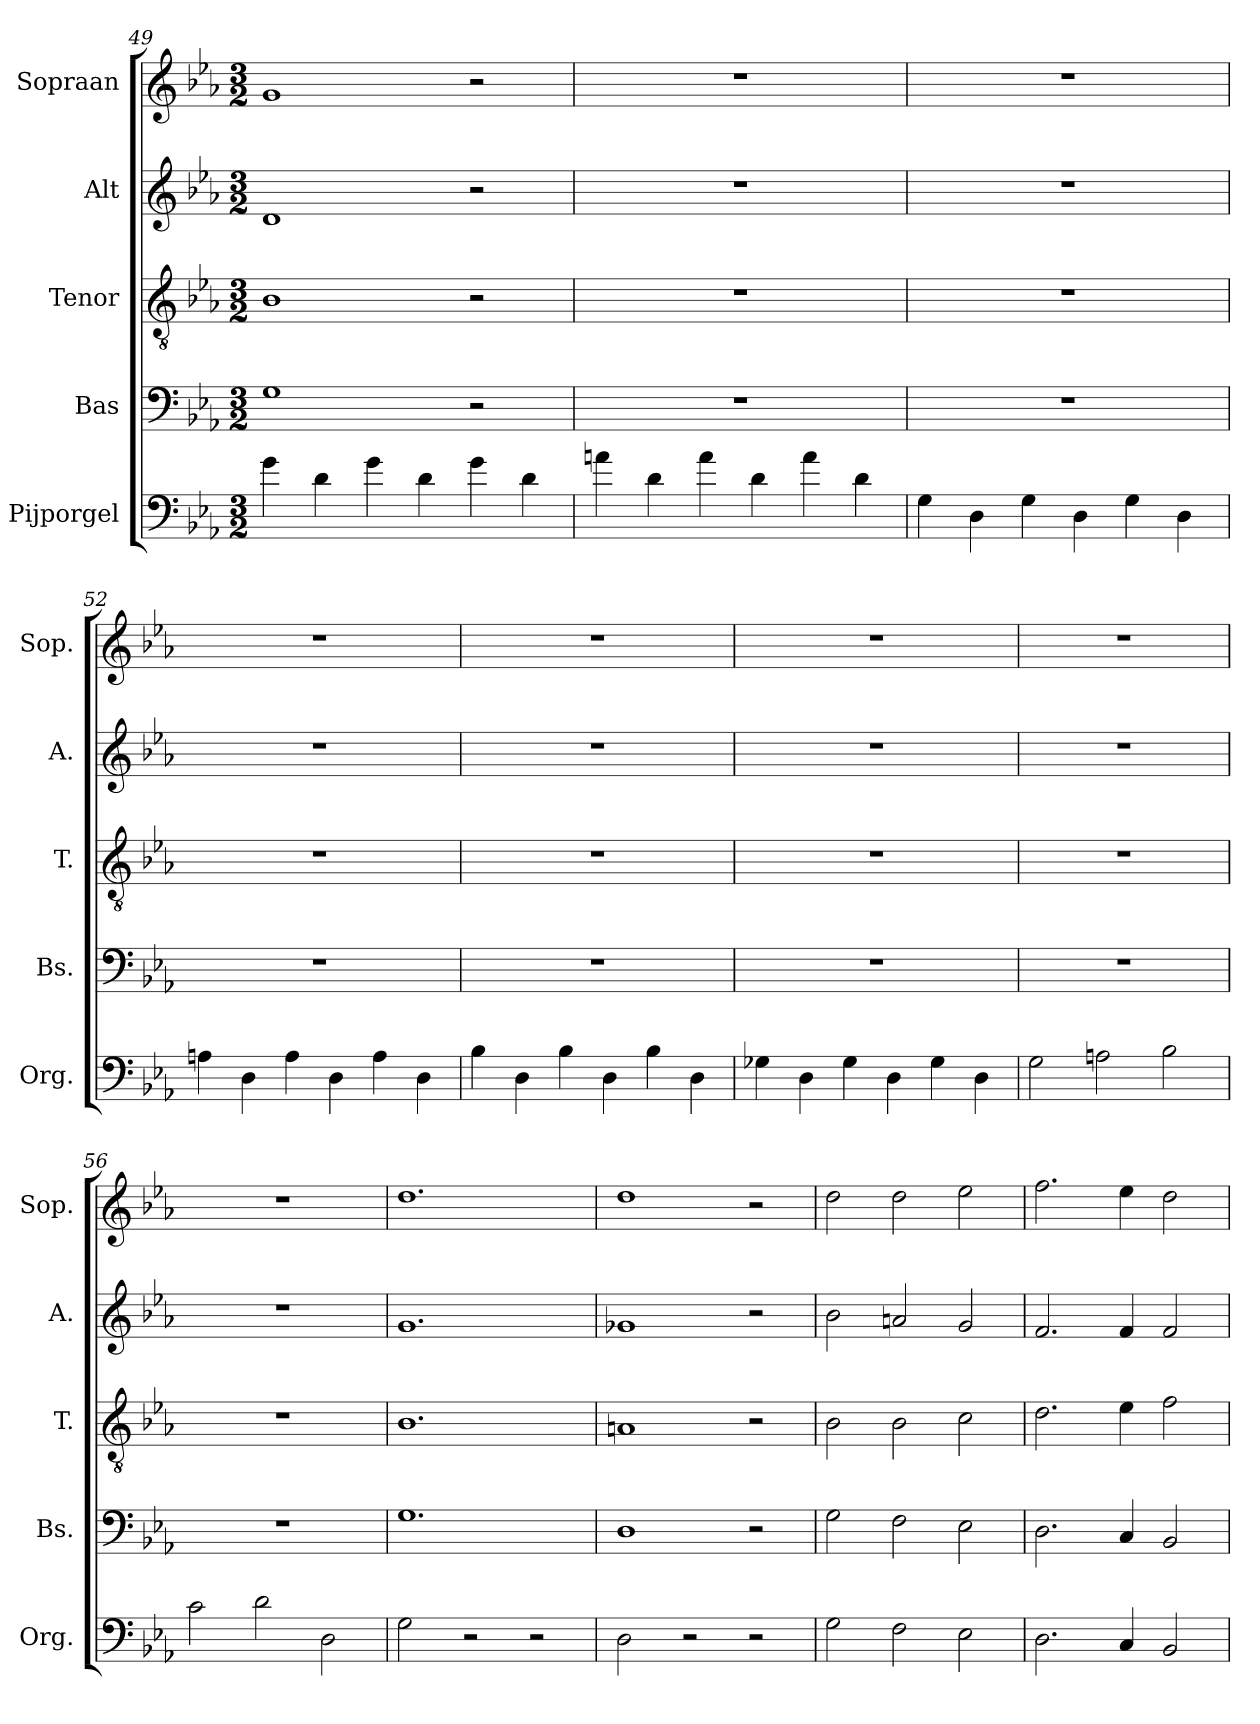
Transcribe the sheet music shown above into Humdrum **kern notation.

**kern	**kern	**kern	**kern	**kern
*part5	*part4	*part3	*part2	*part1
*staff5	*staff4	*staff3	*staff2	*staff1
*I"Pijporgel	*I"Bas	*I"Tenor	*I"Alt	*I"Sopraan
*I'Org.	*I'Bs.	*I'T.	*I'A.	*I'Sop.
*clefF4	*clefF4	*clefGv2	*clefG2	*clefG2
*k[b-e-a-]	*k[b-e-a-]	*k[b-e-a-]	*k[b-e-a-]	*k[b-e-a-]
*M3/2	*M3/2	*M3/2	*M3/2	*M3/2
=49	=49	=49	=49	=49
4g\	1G	1B-	1d	1g
4d\	.	.	.	.
4g\	.	.	.	.
4d\	.	.	.	.
4g\	2r	2r	2r	2r
4d\	.	.	.	.
=50	=50	=50	=50	=50
4an\	1.r	1.r	1.r	1.r
4d\	.	.	.	.
4a\	.	.	.	.
4d\	.	.	.	.
4a\	.	.	.	.
4d\	.	.	.	.
=51	=51	=51	=51	=51
4G\	1.r	1.r	1.r	1.r
4D\	.	.	.	.
4G\	.	.	.	.
4D\	.	.	.	.
4G\	.	.	.	.
4D\	.	.	.	.
=52	=52	=52	=52	=52
4An\	1.r	1.r	1.r	1.r
4D\	.	.	.	.
4A\	.	.	.	.
4D\	.	.	.	.
4A\	.	.	.	.
4D\	.	.	.	.
!!LO:LB:g=z
=53	=53	=53	=53	=53
4B-\	1.r	1.r	1.r	1.r
4D\	.	.	.	.
4B-\	.	.	.	.
4D\	.	.	.	.
4B-\	.	.	.	.
4D\	.	.	.	.
=54	=54	=54	=54	=54
4G-X\	1.r	1.r	1.r	1.r
4D\	.	.	.	.
4G-\	.	.	.	.
4D\	.	.	.	.
4G-\	.	.	.	.
4D\	.	.	.	.
=55	=55	=55	=55	=55
2G\	1.r	1.r	1.r	1.r
2An\	.	.	.	.
2B-\	.	.	.	.
=56	=56	=56	=56	=56
2c\	1.r	1.r	1.r	1.r
2d\	.	.	.	.
2D\	.	.	.	.
=57	=57	=57	=57	=57
2G\	1.G	1.B-	1.g	1.dd
2r	.	.	.	.
2r	.	.	.	.
=58	=58	=58	=58	=58
2D\	1D	1An	1g-X	1dd
2r	.	.	.	.
2r	2r	2r	2r	2r
=59	=59	=59	=59	=59
2G\	2G\	2B-\	2b-\	2dd\
2F\	2F\	2B-\	2an/	2dd\
2E-\	2E-\	2c\	2g/	2ee-\
=60	=60	=60	=60	=60
2.D\	2.D\	2.d\	2.f/	2.ff\
4C/	4C/	4e-\	4f/	4ee-\
2BB-/	2BB-/	2f\	2f/	2dd\
=	=	=	=	=
*-	*-	*-	*-	*-
